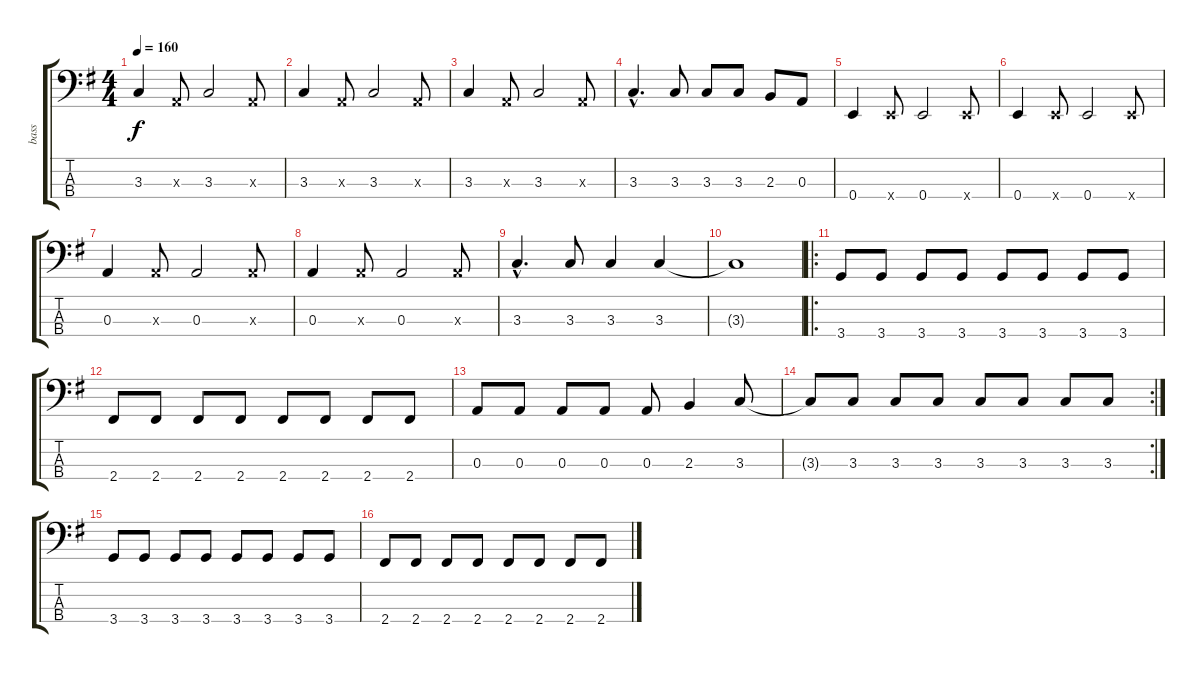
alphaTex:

\track ("bass" "bass") {instrument electricbassfinger}
\staff {score tabs}
\tuning (G2 D2 A1 E1) {hide}
\ts (4 4)
\tempo 160
\clef f4
\ks g
3.3.4{dy f} 0.3{x}.8 3.3.2 0.3{x}.8 |
3.3.4 0.3{x}.8 3.3.2 0.3{x}.8 |
3.3.4 0.3{x}.8 3.3.2 0.3{x}.8 |
3.3{hac}.4{d} 3.3.8 3.3.8 3.3.8 2.3.8 0.3.8 |
0.4.4 0.4{x}.8 0.4.2 0.4{x}.8 |
0.4.4 0.4{x}.8 0.4.2 0.4{x}.8 |
0.3.4 0.3{x}.8 0.3.2 0.3{x}.8 |
0.3.4 0.3{x}.8 0.3.2 0.3{x}.8 |
3.3{hac}.4{d} 3.3.8 3.3.4 3.3.4 |
3.3{t}.1 |
\ro
3.4.8 3.4.8 3.4.8 3.4.8 3.4.8 3.4.8 3.4.8 3.4.8 |
2.4.8 2.4.8 2.4.8 2.4.8 2.4.8 2.4.8 2.4.8 2.4.8 |
0.3.8 0.3.8 0.3.8 0.3.8 0.3.8 2.3.4 3.3.8 |
\rc 2
3.3{t}.8 3.3.8 3.3.8 3.3.8 3.3.8 3.3.8 3.3.8 3.3.8 |
3.4.8 3.4.8 3.4.8 3.4.8 3.4.8 3.4.8 3.4.8 3.4.8 |
2.4.8 2.4.8 2.4.8 2.4.8 2.4.8 2.4.8 2.4.8 2.4.8
